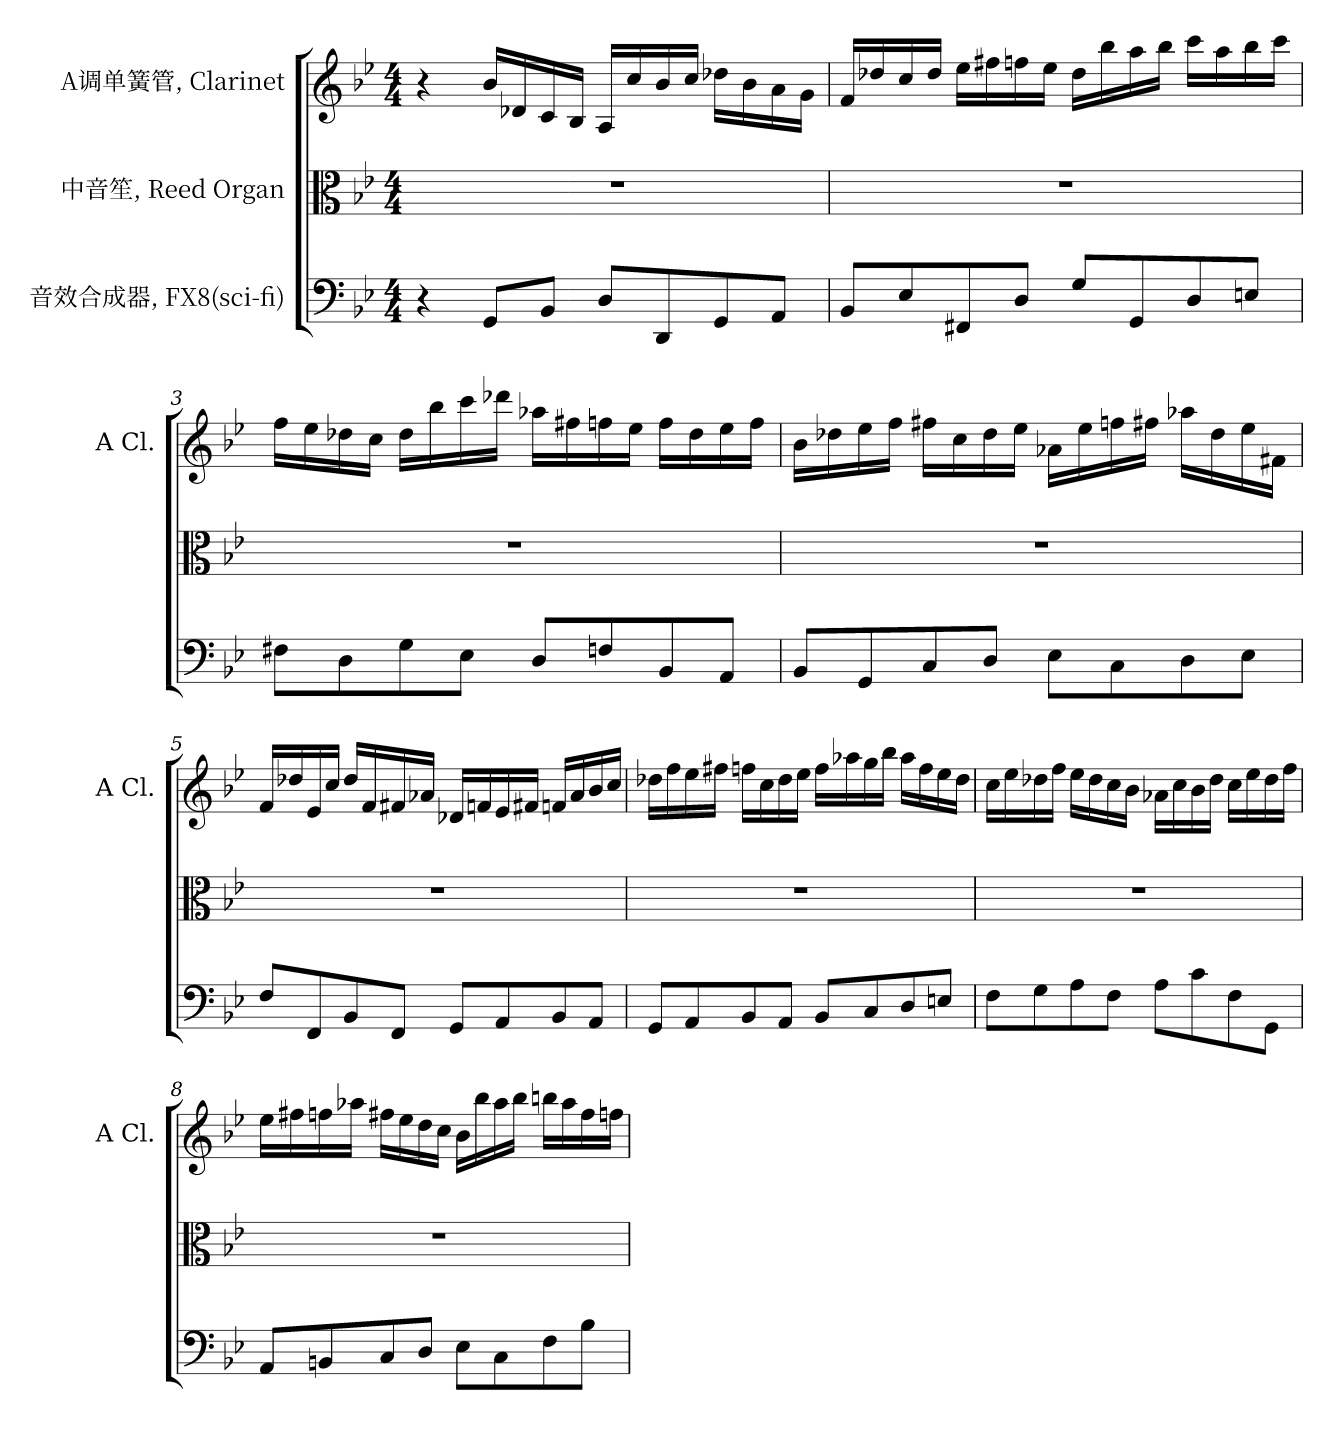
**kern	**kern	**kern
*part3	*part2	*part1
*staff3	*staff2	*staff1
*I"音效合成器, FX8(sci-fi)	*I"中音笙, Reed Organ	*I"A调单簧管, Clarinet
*	*	*I'A Cl.
*clefF4	*clefC3	*clefG2
*	*	*ITrd2c3
*k[b-e-]	*k[b-e-]	*k[f#]
*M4/4	*M4/4	*M4/4
*MM80	*MM80	*MM80
=1	=1	=1
4r	1r	4r
8GG/L	.	16g/LL
.	.	16B-X/
8BB-/J	.	16A/
.	.	16G/JJ
8D/L	.	16F#/LL
.	.	16a/
8DD/	.	16g/
.	.	16a/JJ
8GG/	.	16b-X\LL
.	.	16g\
8AA/J	.	16f#\
.	.	16e\JJ
!!LO:LB:g=z
=2	=2	=2
8BB-/L	1r	16d/LL
.	.	16b-X/
8E-/	.	16a/
.	.	16b-/JJ
8FF#X/	.	16cc\LL
.	.	16dd#X\
8D/J	.	16ddn\
.	.	16cc\JJ
8G/L	.	16b-\LL
.	.	16gg\
8GG/	.	16ff#\
.	.	16gg\JJ
8D/	.	16aa\LL
.	.	16ff#\
8En/J	.	16gg\
.	.	16aa\JJ
=3	=3	=3
8F#X\L	1r	16dd\LL
.	.	16cc\
8D\	.	16b-X\
.	.	16a\JJ
8G\	.	16b-\LL
.	.	16gg\
8E-\J	.	16aa\
.	.	16bb-X\JJ
8D/L	.	16ffn\LL
.	.	16dd#X\
8Fn/	.	16ddn\
.	.	16cc\JJ
8BB-/	.	16dd\LL
.	.	16b-\
8AA/J	.	16cc\
.	.	16dd\JJ
!!LO:LB:g=z
=4	=4	=4
8BB-/L	1r	16g\LL
.	.	16b-X\
8GG/	.	16cc\
.	.	16dd\JJ
8C/	.	16dd#X\LL
.	.	16a\
8D/J	.	16b-\
.	.	16cc\JJ
8E-\L	.	16fn\LL
.	.	16cc\
8C\	.	16ddn\
.	.	16dd#X\JJ
8D\	.	16ffn\LL
.	.	16b-\
8E-\J	.	16cc\
.	.	16d#X\JJ
=5	=5	=5
8F/L	1r	16d/LL
.	.	16b-X/
8FF/	.	16c/
.	.	16a/JJ
8BB-/	.	16b-/LL
.	.	16d/
8FF/J	.	16d#X/
.	.	16fn/JJ
8GG/L	.	16B-X/LL
.	.	16dn/
8AA/	.	16c/
.	.	16d#X/JJ
8BB-/	.	16dn/LL
.	.	16f/
8AA/J	.	16g/
.	.	16a/JJ
!!LO:LB:g=z
=6	=6	=6
8GG/L	1r	16b-X\LL
.	.	16dd\
8AA/	.	16cc\
.	.	16dd#X\JJ
8BB-/	.	16ddn\LL
.	.	16a\
8AA/J	.	16b-\
.	.	16cc\JJ
8BB-/L	.	16dd\LL
.	.	16ffn\
8C/	.	16ee\
.	.	16gg\JJ
8D/	.	16ff\LL
.	.	16dd\
8En/J	.	16cc\
.	.	16b-\JJ
=7	=7	=7
8F\L	1r	16a\LL
.	.	16cc\
8G\	.	16b-X\
.	.	16dd\JJ
8A\	.	16cc\LL
.	.	16b-\
8F\J	.	16a\
.	.	16g\JJ
8A\L	.	16fn\LL
.	.	16a\
8c\	.	16g\
.	.	16b-\JJ
8F\	.	16a\LL
.	.	16cc\
8GG\J	.	16b-\
.	.	16dd\JJ
!!LO:PB:g=z
=8	=8	=8
8AA/L	1r	16cc\LL
.	.	16dd#X\
8BBn/	.	16ddn\
.	.	16ffn\JJ
8C/	.	16dd#X\LL
.	.	16cc\
8D/J	.	16b\
.	.	16a\JJ
8E-\L	.	16g\LL
.	.	16gg\
8C\	.	16ff\
.	.	16gg\JJ
8F\	.	16gg#X\LL
.	.	16ff\
8B-\J	.	16dd#\
.	.	16ddn\JJ
=	=	=
*-	*-	*-
